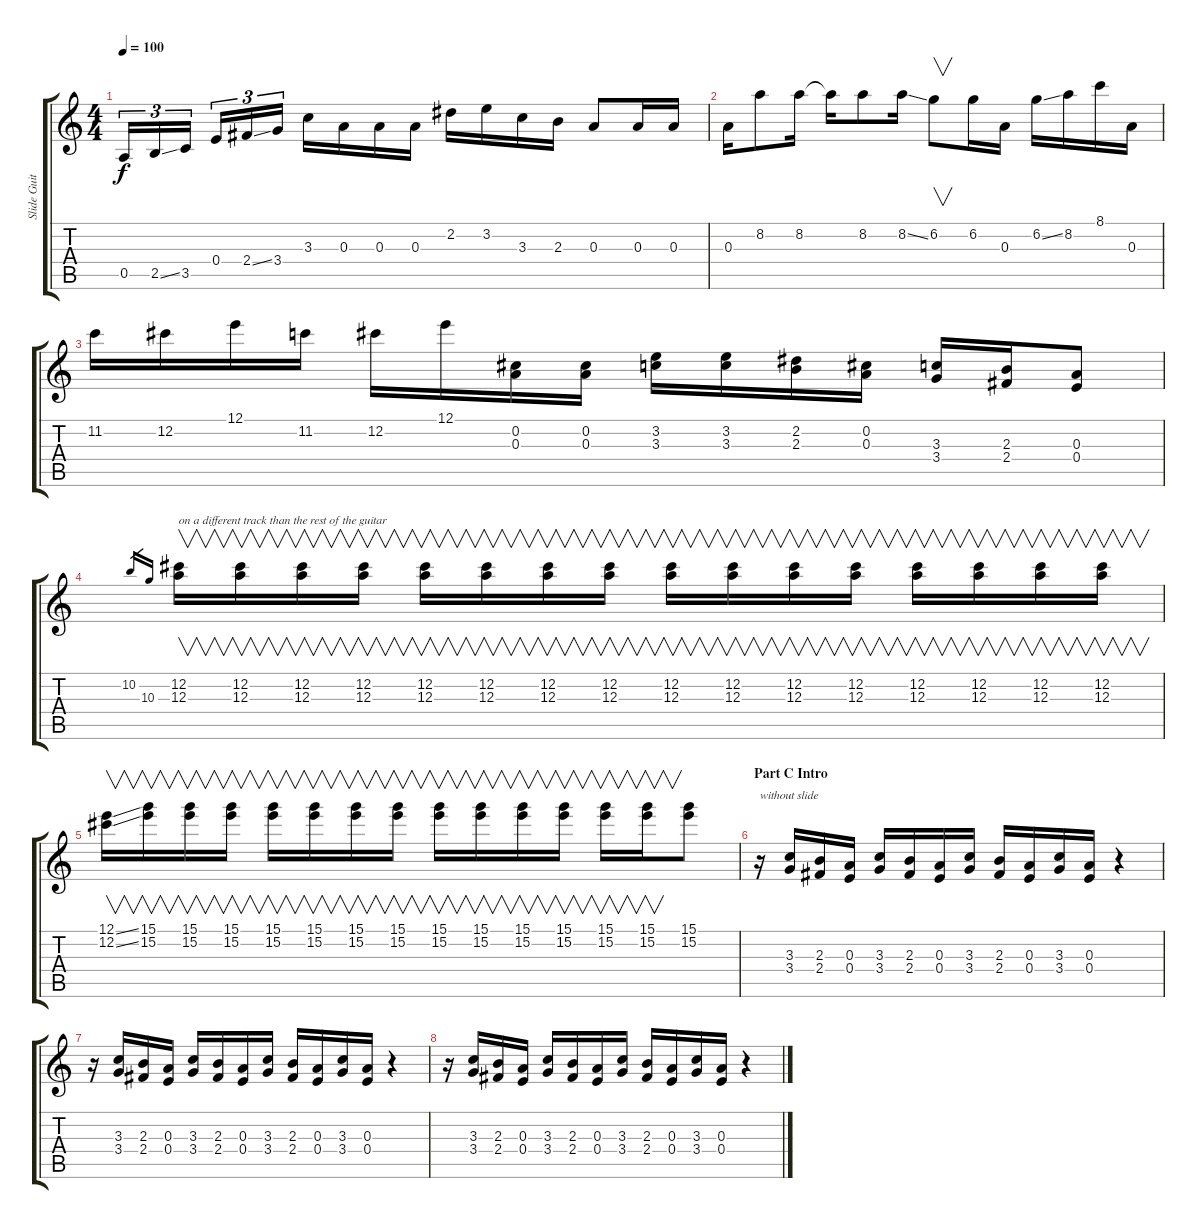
\track ("Slide Guitar" "Slide Guit") {instrument distortionguitar}
\staff {score tabs}
\tuning (E4 Db4 A3 E3 A2 E2) {hide}
\ts (4 4)
\tempo 100
\clef g2
\ks c
0.5.16{tu (3 2) dy f} 2.5{ss}.16{tu (3 2)} 3.5.16{tu (3 2)} 0.4.16{tu (3 2)} 2.4{ss}.16{tu (3 2)} 3.4.16{tu (3 2)} 3.3.16 0.3.16 0.3.16 0.3.16 2.2.16 3.2.16 3.3.16 2.3.16 0.3.8 0.3.16 0.3.16 |
0.3.16 8.2.8 8.2.16 8.2{t}.16 8.2.8 8.2{ss}.16 6.2.8{v} 6.2.16 0.3.16 6.2{ss}.16 8.2.16 8.1.16 0.3.16 |
11.2.16 12.2.16 12.1.16 11.2.16 12.2.16 12.1.16 (0.2 0.3).16 (0.2 0.3).16 (3.2 3.3).16 (3.2 3.3).16 (2.2 2.3).16 (0.2 0.3).16 (3.3 3.4).16 (2.3 2.4).16 (0.3 0.4).8 |
10.2.16{gr} 10.3.16{gr} (12.2 12.3).16{v txt "on a different track than the rest of the guitar"} (12.2 12.3).16{v} (12.2 12.3).16{v} (12.2 12.3).16{v} (12.2 12.3).16{v} (12.2 12.3).16{v} (12.2 12.3).16{v} (12.2 12.3).16{v} (12.2 12.3).16{v} (12.2 12.3).16{v} (12.2 12.3).16{v} (12.2 12.3).16{v} (12.2 12.3).16{v} (12.2 12.3).16{v} (12.2 12.3).16{v} (12.2 12.3).16{v} |
(12.1{ss} 12.2{ss}).16{v} (15.1 15.2).16{v} (15.1 15.2).16{v} (15.1 15.2).16{v} (15.1 15.2).16{v} (15.1 15.2).16{v} (15.1 15.2).16{v} (15.1 15.2).16{v} (15.1 15.2).16{v} (15.1 15.2).16{v} (15.1 15.2).16{v} (15.1 15.2).16{v} (15.1 15.2).16{v} (15.1 15.2).16{v} (15.1 15.2).8 |
\section ("" "Part C Intro")
r.16{txt "without slide"} (3.3 3.4).16 (2.3 2.4).16 (0.3 0.4).16 (3.3 3.4).16 (2.3 2.4).16 (0.3 0.4).16 (3.3 3.4).16 (2.3 2.4).16 (0.3 0.4).16 (3.3 3.4).16 (0.3 0.4).16 r.4 |
r.16 (3.3 3.4).16 (2.3 2.4).16 (0.3 0.4).16 (3.3 3.4).16 (2.3 2.4).16 (0.3 0.4).16 (3.3 3.4).16 (2.3 2.4).16 (0.3 0.4).16 (3.3 3.4).16 (0.3 0.4).16 r.4 |
r.16 (3.3 3.4).16 (2.3 2.4).16 (0.3 0.4).16 (3.3 3.4).16 (2.3 2.4).16 (0.3 0.4).16 (3.3 3.4).16 (2.3 2.4).16 (0.3 0.4).16 (3.3 3.4).16 (0.3 0.4).16 r.4
